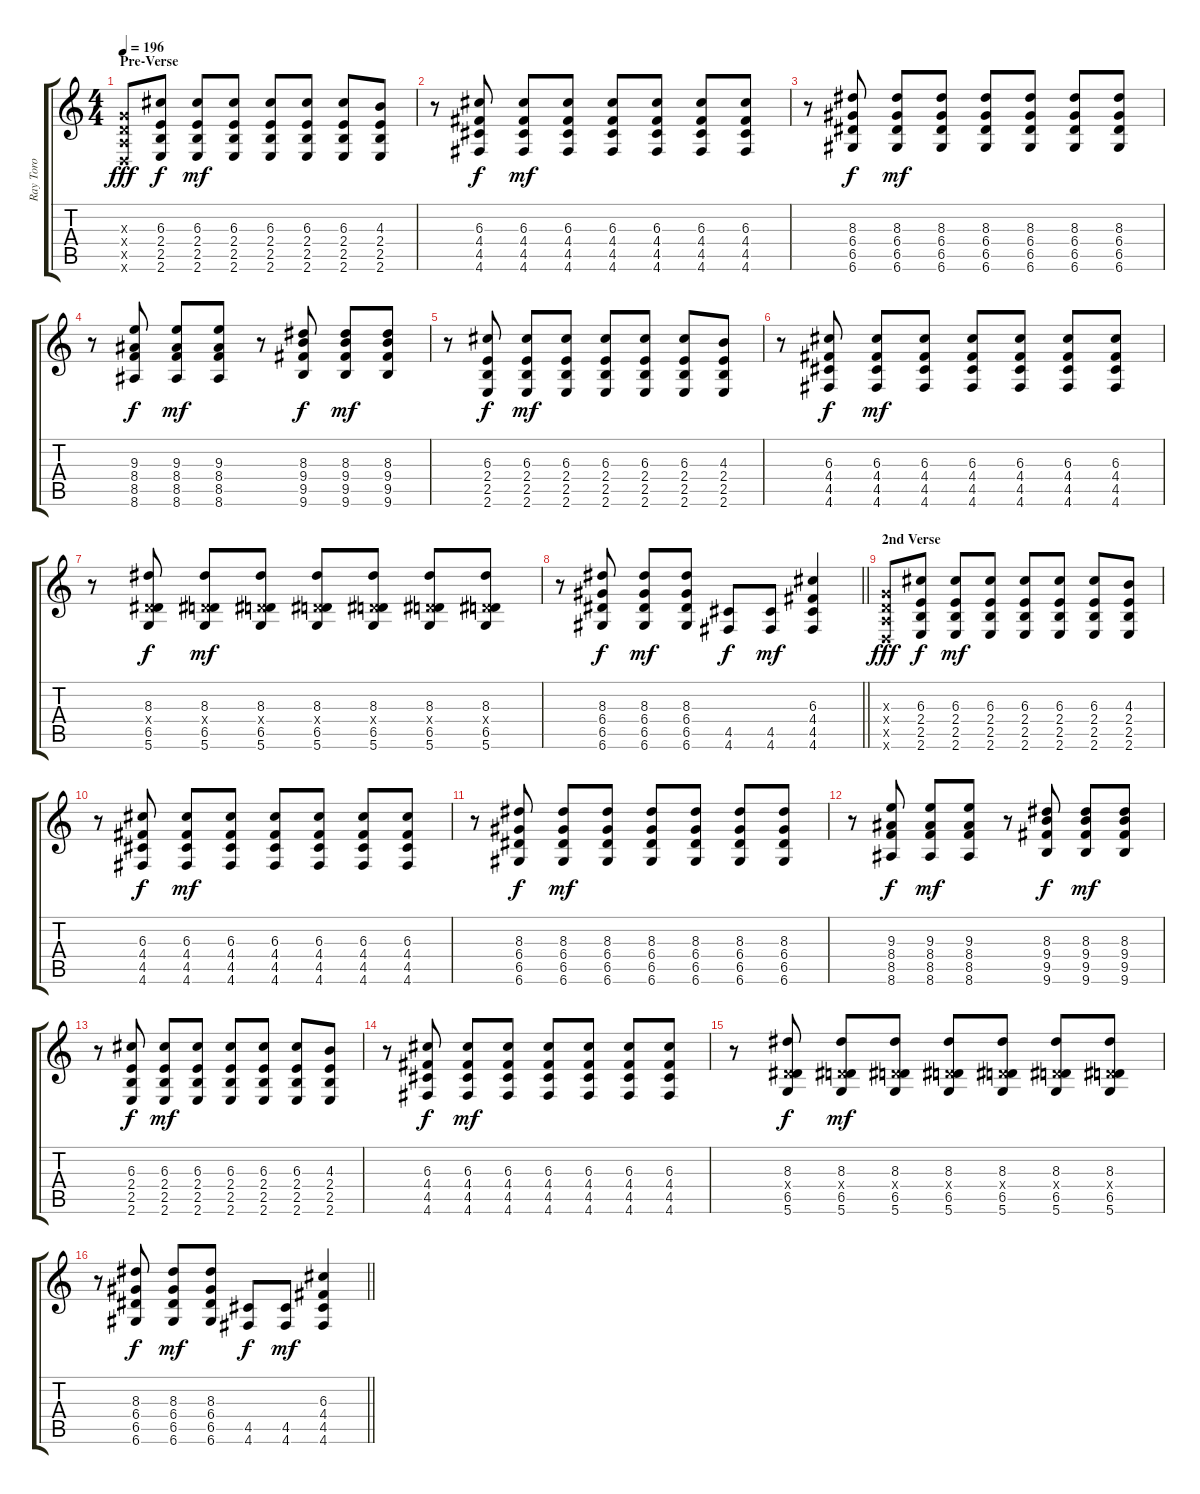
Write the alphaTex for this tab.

\track ("Ray Toro" "Ray Toro") {instrument distortionguitar}
\staff {score tabs}
\tuning (E4 B3 G3 D3 A2 D2) {hide}
\ts (4 4)
\section ("" "Pre-Verse")
\tempo 196
\clef g2
\ks c
(0.3{x} 0.4{x} 0.5{x} 0.6{x}).8{dy fff volume 16} (6.3 2.4 2.5 2.6).8{dy f volume 12} (6.3 2.4 2.5 2.6).8{dy mf} (6.3 2.4 2.5 2.6).8 (6.3 2.4 2.5 2.6).8 (6.3 2.4 2.5 2.6).8 (6.3 2.4 2.5 2.6).8 (4.3 2.4 2.5 2.6).8 |
r.8 (6.3 4.4 4.5 4.6).8{dy f} (6.3 4.4 4.5 4.6).8{dy mf} (6.3 4.4 4.5 4.6).8 (6.3 4.4 4.5 4.6).8 (6.3 4.4 4.5 4.6).8 (6.3 4.4 4.5 4.6).8 (6.3 4.4 4.5 4.6).8 |
r.8 (8.3 6.4 6.5 6.6).8{dy f} (8.3 6.4 6.5 6.6).8{dy mf} (8.3 6.4 6.5 6.6).8 (8.3 6.4 6.5 6.6).8 (8.3 6.4 6.5 6.6).8 (8.3 6.4 6.5 6.6).8 (8.3 6.4 6.5 6.6).8 |
r.8 (9.3 8.4 8.5 8.6).8{dy f} (9.3 8.4 8.5 8.6).8{dy mf} (9.3 8.4 8.5 8.6).8 r.8 (8.3 9.4 9.5 9.6).8{dy f} (8.3 9.4 9.5 9.6).8{dy mf} (8.3 9.4 9.5 9.6).8 |
r.8 (6.3 2.4 2.5 2.6).8{dy f} (6.3 2.4 2.5 2.6).8{dy mf} (6.3 2.4 2.5 2.6).8 (6.3 2.4 2.5 2.6).8 (6.3 2.4 2.5 2.6).8 (6.3 2.4 2.5 2.6).8 (4.3 2.4 2.5 2.6).8 |
r.8 (6.3 4.4 4.5 4.6).8{dy f} (6.3 4.4 4.5 4.6).8{dy mf} (6.3 4.4 4.5 4.6).8 (6.3 4.4 4.5 4.6).8 (6.3 4.4 4.5 4.6).8 (6.3 4.4 4.5 4.6).8 (6.3 4.4 4.5 4.6).8 |
r.8 (8.3 0.4{x} 6.5 5.6).8{dy f} (8.3 0.4{x} 6.5 5.6).8{dy mf} (8.3 0.4{x} 6.5 5.6).8 (8.3 0.4{x} 6.5 5.6).8 (8.3 0.4{x} 6.5 5.6).8 (8.3 0.4{x} 6.5 5.6).8 (8.3 0.4{x} 6.5 5.6).8 |
\barLineRight lightlight
r.8 (8.3 6.4 6.5 6.6).8{dy f} (8.3 6.4 6.5 6.6).8{dy mf} (8.3 6.4 6.5 6.6).8 (4.5 4.6).8{dy f} (4.5 4.6).8{dy mf} (6.3 4.4 4.5 4.6).4 |
\section ("" "2nd Verse")
(0.3{x} 0.4{x} 0.5{x} 0.6{x}).8{dy fff volume 16} (6.3 2.4 2.5 2.6).8{dy f volume 12} (6.3 2.4 2.5 2.6).8{dy mf} (6.3 2.4 2.5 2.6).8 (6.3 2.4 2.5 2.6).8 (6.3 2.4 2.5 2.6).8 (6.3 2.4 2.5 2.6).8 (4.3 2.4 2.5 2.6).8 |
r.8 (6.3 4.4 4.5 4.6).8{dy f} (6.3 4.4 4.5 4.6).8{dy mf} (6.3 4.4 4.5 4.6).8 (6.3 4.4 4.5 4.6).8 (6.3 4.4 4.5 4.6).8 (6.3 4.4 4.5 4.6).8 (6.3 4.4 4.5 4.6).8 |
r.8 (8.3 6.4 6.5 6.6).8{dy f} (8.3 6.4 6.5 6.6).8{dy mf} (8.3 6.4 6.5 6.6).8 (8.3 6.4 6.5 6.6).8 (8.3 6.4 6.5 6.6).8 (8.3 6.4 6.5 6.6).8 (8.3 6.4 6.5 6.6).8 |
r.8 (9.3 8.4 8.5 8.6).8{dy f} (9.3 8.4 8.5 8.6).8{dy mf} (9.3 8.4 8.5 8.6).8 r.8 (8.3 9.4 9.5 9.6).8{dy f} (8.3 9.4 9.5 9.6).8{dy mf} (8.3 9.4 9.5 9.6).8 |
r.8 (6.3 2.4 2.5 2.6).8{dy f} (6.3 2.4 2.5 2.6).8{dy mf} (6.3 2.4 2.5 2.6).8 (6.3 2.4 2.5 2.6).8 (6.3 2.4 2.5 2.6).8 (6.3 2.4 2.5 2.6).8 (4.3 2.4 2.5 2.6).8 |
r.8 (6.3 4.4 4.5 4.6).8{dy f} (6.3 4.4 4.5 4.6).8{dy mf} (6.3 4.4 4.5 4.6).8 (6.3 4.4 4.5 4.6).8 (6.3 4.4 4.5 4.6).8 (6.3 4.4 4.5 4.6).8 (6.3 4.4 4.5 4.6).8 |
r.8 (8.3 0.4{x} 6.5 5.6).8{dy f} (8.3 0.4{x} 6.5 5.6).8{dy mf} (8.3 0.4{x} 6.5 5.6).8 (8.3 0.4{x} 6.5 5.6).8 (8.3 0.4{x} 6.5 5.6).8 (8.3 0.4{x} 6.5 5.6).8 (8.3 0.4{x} 6.5 5.6).8 |
\barLineRight lightlight
r.8 (8.3 6.4 6.5 6.6).8{dy f} (8.3 6.4 6.5 6.6).8{dy mf} (8.3 6.4 6.5 6.6).8 (4.5 4.6).8{dy f} (4.5 4.6).8{dy mf} (6.3 4.4 4.5 4.6).4
